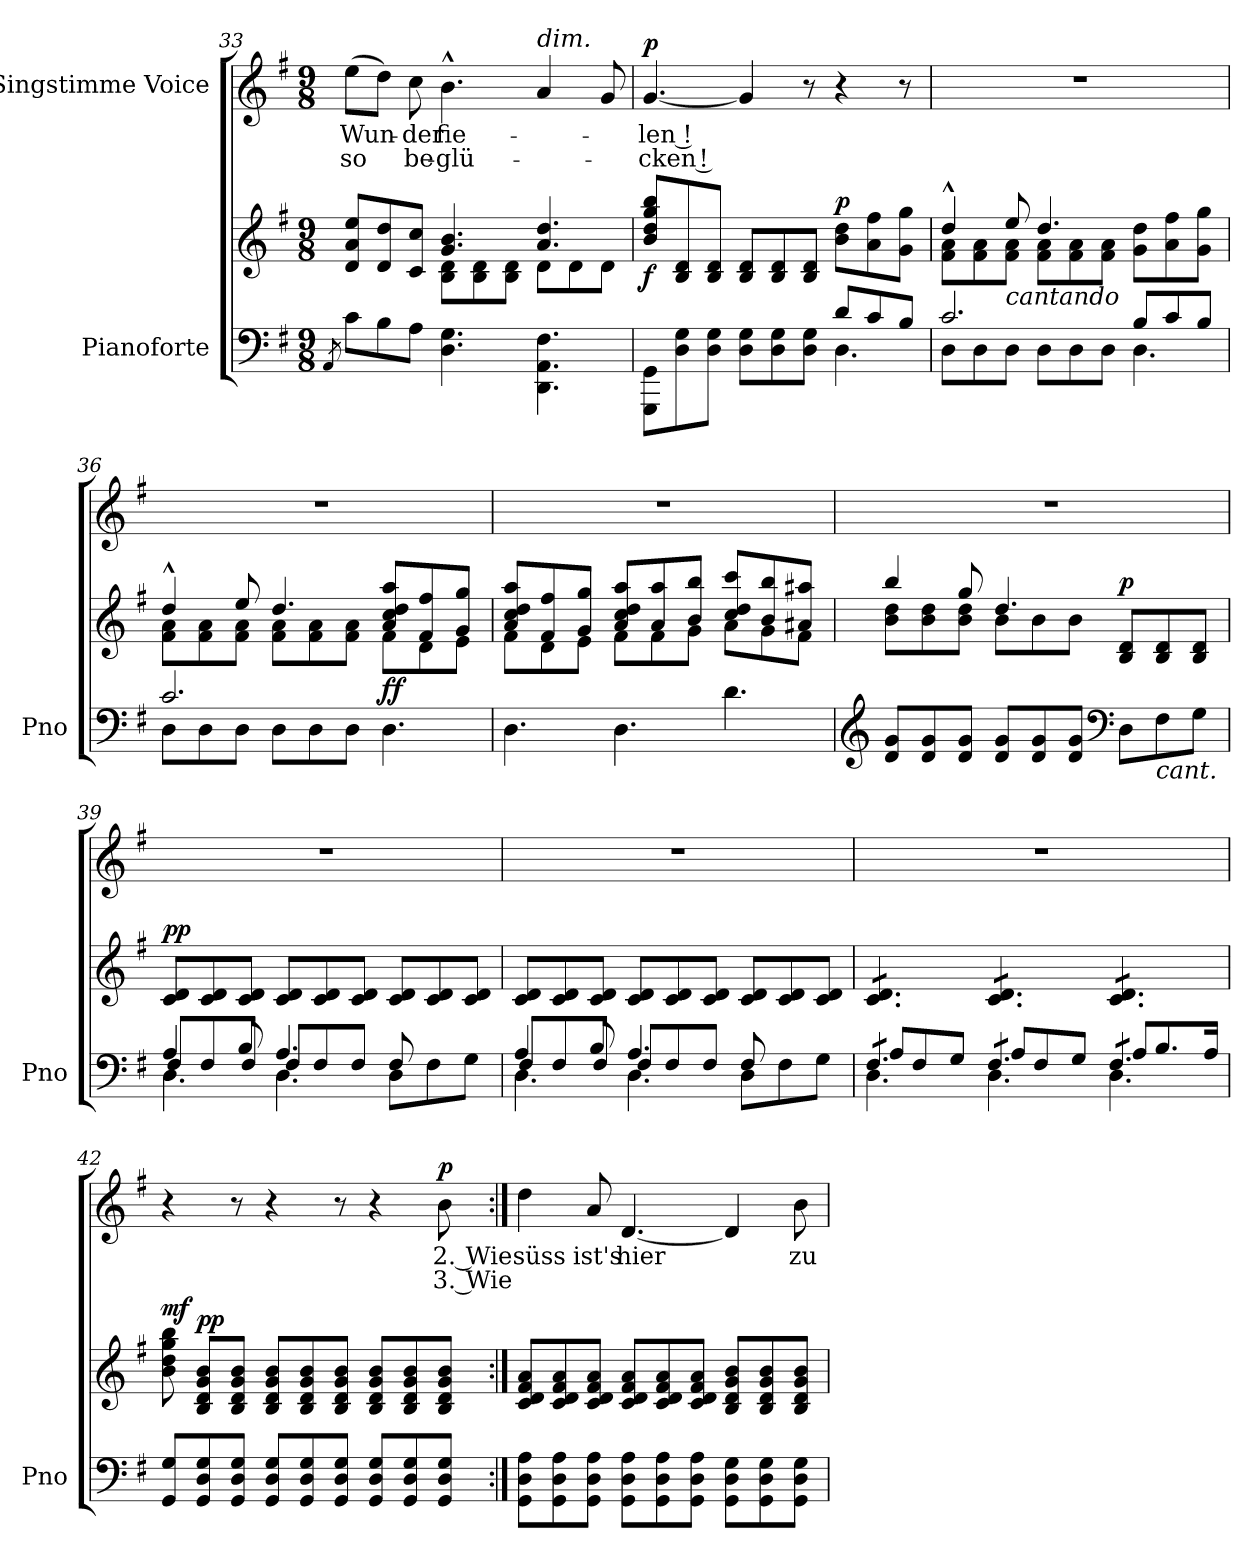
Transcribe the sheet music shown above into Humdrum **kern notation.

**kern	**kern	**dynam	**kern	**text	**text	**dynam
*part2	*part2	*part2	*part1	*part1	*part1	*part1
*staff3	*staff2	*staff2/3	*staff1	*staff1	*staff1	*staff1
*I"Pianoforte	*	*	*I"Singstimme Voice	*	*	*
*I'Pno	*	*	*	*	*	*
*clefF4	*clefG2	*	*clefG2	*	*	*
*k[f#]	*k[f#]	*	*k[f#]	*	*	*
*M9/8	*M9/8	*	*M9/8	*	*	*
=33	=33	=33	=33	=33	=33	=33
8qAA/	.	.	.	.	.	.
*	*^	*	*	*	*	*
!	!	!	!	!	!LO:LY:b	!LO:LY:b	!
8c\L	8d/ 8a/ 8ee/L	4.ryy	.	(8ee\L	Wun-	so	.
8B\	8d/ 8dd/	.	.	8dd\J)	.	.	.
!	!	!	!	!	!LO:LY:b	!LO:LY:b	!
8A\J	8c/ 8cc/J	.	.	8cc\	-der	be-	.
!	!	!	!	!	!LO:LY:b	!LO:LY:b	!
4.D\ 4.G\	4.g/ 4.b/	8B\ 8d\L	.	4.b^^\	fie-	-glü-	.
.	.	8B\ 8d\	.	.	.	.	.
.	.	8B\ 8d\J	.	.	.	.	.
!	!	!	!	!LO:TX:a:i:t=dim.	!	!	!
4.DD\ 4.AA\ 4.F#\	4.a/ 4.dd/	8d\L	.	4a/	.	.	.
.	.	8d\	.	.	.	.	.
.	.	8d\J	.	8g/	.	.	.
=34	=34	=34	=34	=34	=34	=34	=34
*^	*	*	*	*	*	*	*
!	!	!	!	!LO:DY:b	!	!LO:LY:b	!LO:LY:b	!LO:DY:a
*	*	*v	*v	*	*	*	*	*
8GGG\ 8GG\L	2.ryy	8b/ 8dd/ 8gg/ 8bb/L	f	[4.g/	-len !	-cken !	p
8D\ 8G\	.	8B/ 8d/	.	.	.	.	.
8D\ 8G\J	.	8B/ 8d/J	.	.	.	.	.
8D\ 8G\L	.	8B/ 8d/L	.	4g/]	.	.	.
8D\ 8G\	.	8B/ 8d/	.	.	.	.	.
8D\ 8G\J	.	8B/ 8d/J	.	8r	.	.	.
!	!	!	!LO:DY:a	!	!	!	!
8d/L	4.D\	8b\ 8dd\L	p	4r	.	.	.
8c/	.	8a\ 8ff#\	.	.	.	.	.
8B/J	.	8g\ 8gg\J	.	8r	.	.	.
!!LO:PB:g=z
=35	=35	=35	=35	=35	=35	=35	=35
*	*	*^	*	*	*	*	*
2.c/	8D\L	4dd^^/	8f#\ 8a\L	.	8%9r	.	.	.
.	8D\	.	8f#\ 8a\	.	.	.	.	.
!	!	!LO:TX:b:i:t=cantando	!	!	!	!	!	!
.	8D\J	8ee/	8f#\ 8a\J	.	.	.	.	.
.	8D\L	4.dd/	8f#\ 8a\L	.	.	.	.	.
.	8D\	.	8f#\ 8a\	.	.	.	.	.
.	8D\J	.	8f#\ 8a\J	.	.	.	.	.
8B/L	4.D\	8g\ 8dd\L	4.ryy	.	.	.	.	.
8c/	.	8a\ 8ff#\	.	.	.	.	.	.
8B/J	.	8g\ 8gg\J	.	.	.	.	.	.
=36	=36	=36	=36	=36	=36	=36	=36	=36
2.c/	8D\L	4dd^^/	8f#\ 8a\L	.	8%9r	.	.	.
.	8D\	.	8f#\ 8a\	.	.	.	.	.
.	8D\J	8ee/	8f#\ 8a\J	.	.	.	.	.
.	8D\L	4.dd/	8f#\ 8a\L	.	.	.	.	.
.	8D\	.	8f#\ 8a\	.	.	.	.	.
.	8D\J	.	8f#\ 8a\J	.	.	.	.	.
!	!	!	!	!LO:DY:a=2	!	!	!	!
!	!	!	!	!LO:DY:n=1:a	!	!	!	!
4.D\	4.ryy	8a/ 8cc/ 8dd/ 8aa/L	8f#\L	f f	.	.	.	.
.	.	8f#/ 8ff#/	8d\	.	.	.	.	.
.	.	8g/ 8gg/J	8e\J	.	.	.	.	.
*v	*v	*	*	*	*	*	*	*
=37	=37	=37	=37	=37	=37	=37	=37
4.D\	8a/ 8cc/ 8dd/ 8aa/L	8f#\L	.	8%9r	.	.	.
.	8f#/ 8ff#/	8d\	.	.	.	.	.
.	8g/ 8gg/J	8e\J	.	.	.	.	.
4.D\	8a/ 8cc/ 8dd/ 8aa/L	8f#\L	.	.	.	.	.
.	8a/ 8aa/	8f#\	.	.	.	.	.
.	8b/ 8bb/J	8g\J	.	.	.	.	.
4.d\	8cc/ 8dd/ 8ccc/L	8a\L	.	.	.	.	.
.	8b/ 8bb/	8g\	.	.	.	.	.
.	8a#X/ 8aa#X/J	8f#\J	.	.	.	.	.
=38	=38	=38	=38	=38	=38	=38	=38
*clefG2	*	*	*	*	*	*	*
8d/ 8g/L	4bb/	8b\ 8dd\L	.	8%9r	.	.	.
8d/ 8g/	.	8b\ 8dd\	.	.	.	.	.
8d/ 8g/J	8gg/	8b\ 8dd\J	.	.	.	.	.
8d/ 8g/L	4.dd/	8b\L	.	.	.	.	.
8d/ 8g/	.	8b\	.	.	.	.	.
8d/ 8g/J	.	8b\J	.	.	.	.	.
*clefF4	*	*	*	*	*	*	*
!	!	!	!LO:DY:a	!	!	!	!
8D\L	8B/ 8d/L	4.ryy	p	.	.	.	.
!LO:TX:b:i:t=cant.	!	!	!	!	!	!	!
8F#\	8B/ 8d/	.	.	.	.	.	.
8G\J	8B/ 8d/J	.	.	.	.	.	.
*	*v	*v	*	*	*	*	*
!!LO:LB:g=z
=39	=39	=39	=39	=39	=39	=39
*^	*	*	*	*	*	*
*	*^	*	*	*	*	*	*
!	!	!	!	!LO:DY:a	!	!	!	!
4A/	4.D\	8F#/L	8c/ 8d/L	pp	8%9r	.	.	.
.	.	8F#/	8c/ 8d/	.	.	.	.	.
8B/	.	8F#/J	8c/ 8d/J	.	.	.	.	.
4.A/	4.D\	8F#/L	8c/ 8d/L	.	.	.	.	.
.	.	8F#/	8c/ 8d/	.	.	.	.	.
.	.	8F#/J	8c/ 8d/J	.	.	.	.	.
8D\L	4.ryy	8F#/	8c/ 8d/L	.	.	.	.	.
8F#\	.	4ryy	8c/ 8d/	.	.	.	.	.
8G\J	.	.	8c/ 8d/J	.	.	.	.	.
=40	=40	=40	=40	=40	=40	=40	=40	=40
4A/	4.D\	8F#/L	8c/ 8d/L	.	8%9r	.	.	.
.	.	8F#/	8c/ 8d/	.	.	.	.	.
8B/	.	8F#/J	8c/ 8d/J	.	.	.	.	.
4.A/	4.D\	8F#/L	8c/ 8d/L	.	.	.	.	.
.	.	8F#/	8c/ 8d/	.	.	.	.	.
.	.	8F#/J	8c/ 8d/J	.	.	.	.	.
8D\L	4.ryy	8F#/	8c/ 8d/L	.	.	.	.	.
8F#\	.	4ryy	8c/ 8d/	.	.	.	.	.
8G\J	.	.	8c/ 8d/J	.	.	.	.	.
=41	=41	=41	=41	=41	=41	=41	=41	=41
*tremolo	*	*	*	*	*	*	*	*
*	*	*	*tremolo	*	*	*	*	*
8F#/L	4.D\	8A/L	8c/ 8d/L	.	8%9r	.	.	.
8F#/	.	8F#/	8c/ 8d/	.	.	.	.	.
8F#/J	.	8G/J	8c/ 8d/J	.	.	.	.	.
8F#/L	4.D\	8A/L	8c/ 8d/L	.	.	.	.	.
8F#/	.	8F#/	8c/ 8d/	.	.	.	.	.
8F#/J	.	8G/J	8c/ 8d/J	.	.	.	.	.
8F#/L	4.D\	8A/L	8c/ 8d/L	.	.	.	.	.
8F#/	.	8.B/	8c/ 8d/	.	.	.	.	.
8F#/J	.	.	8c/ 8d/J	.	.	.	.	.
*	*	*	*Xtremolo	*	*	*	*	*
*Xtremolo	*	*	*	*	*	*	*	*
.	.	16A/Jk	.	.	.	.	.	.
=42	=42	=42	=42	=42	=42	=42	=42	=42
!	!	!	!	!LO:DY:a	!	!	!	!
*v	*v	*v	*	*	*	*	*	*
8GG/ 8G/L	8b\ 8dd\ 8gg\ 8bb\	mf	4r	.	.	.
!	!	!LO:DY:a	!	!	!	!
8GG/ 8D/ 8G/	8B/ 8d/ 8g/ 8b/L	pp	.	.	.	.
8GG/ 8D/ 8G/J	8B/ 8d/ 8g/ 8b/J	.	8r	.	.	.
8GG/ 8D/ 8G/L	8B/ 8d/ 8g/ 8b/L	.	4r	.	.	.
8GG/ 8D/ 8G/	8B/ 8d/ 8g/ 8b/	.	.	.	.	.
8GG/ 8D/ 8G/J	8B/ 8d/ 8g/ 8b/J	.	8r	.	.	.
8GG/ 8D/ 8G/L	8B/ 8d/ 8g/ 8b/L	.	4r	.	.	.
8GG/ 8D/ 8G/	8B/ 8d/ 8g/ 8b/	.	.	.	.	.
!	!	!	!	!LO:LY:b	!LO:LY:b	!LO:DY:a
8GG/ 8D/ 8G/J	8B/ 8d/ 8g/ 8b/J	.	8b\	2. Wie	3. Wie	p
!!LO:LB:g=z
=43:|!	=43:|!	=43:|!	=43:|!	=43:|!	=43:|!	=43:|!
!	!	!	!	!LO:LY:b	!	!
8GG\ 8D\ 8A\L	8c/ 8d/ 8f#/ 8a/L	.	4dd\	süss	.	.
8GG\ 8D\ 8A\	8c/ 8d/ 8f#/ 8a/	.	.	.	.	.
!	!	!	!	!LO:LY:b	!	!
8GG\ 8D\ 8A\J	8c/ 8d/ 8f#/ 8a/J	.	8a/	ist's	.	.
!	!	!	!	!LO:LY:b	!	!
8GG\ 8D\ 8A\L	8c/ 8d/ 8f#/ 8a/L	.	[4.d/	hier	.	.
8GG\ 8D\ 8A\	8c/ 8d/ 8f#/ 8a/	.	.	.	.	.
8GG\ 8D\ 8A\J	8c/ 8d/ 8f#/ 8a/J	.	.	.	.	.
8GG\ 8D\ 8G\L	8B/ 8d/ 8g/ 8b/L	.	4d/]	.	.	.
8GG\ 8D\ 8G\	8B/ 8d/ 8g/ 8b/	.	.	.	.	.
!	!	!	!	!LO:LY:b	!	!
8GG\ 8D\ 8G\J	8B/ 8d/ 8g/ 8b/J	.	8b\	zu	.	.
=	=	=	=	=	=	=
*-	*-	*-	*-	*-	*-	*-
